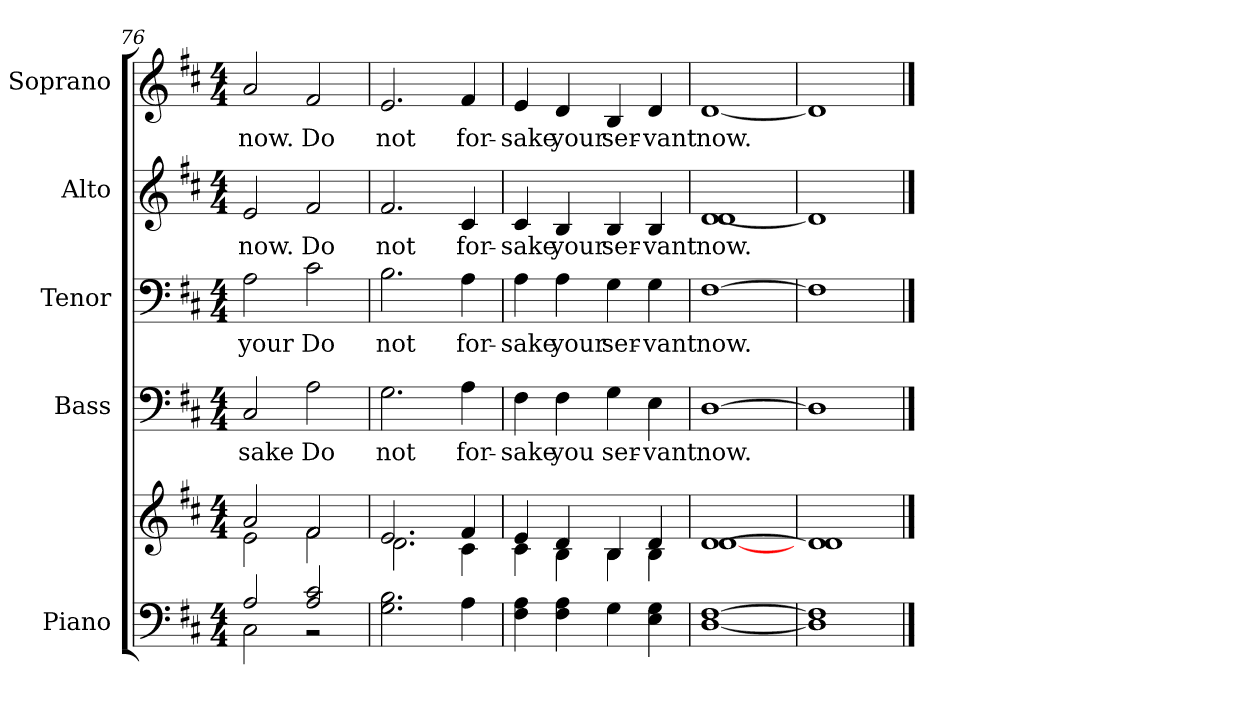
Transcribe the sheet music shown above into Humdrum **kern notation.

**kern	**kern	**kern	**text	**kern	**text	**kern	**text	**kern	**text
*part5	*part5	*part4	*part4	*part3	*part3	*part2	*part2	*part1	*part1
*staff6	*staff5	*staff4	*staff4	*staff3	*staff3	*staff2	*staff2	*staff1	*staff1
*I"Piano	*	*I"Bass	*	*I"Tenor	*	*I"Alto	*	*I"Soprano	*
*I'Pno.	*	*I'B.	*	*I'T.	*	*I'A.	*	*I'S.	*
!!LO:PB:g=z
*clefF4	*clefG2	*clefF4	*	*clefF4	*	*clefG2	*	*clefG2	*
*k[f#c#]	*k[f#c#]	*k[f#c#]	*	*k[f#c#]	*	*k[f#c#]	*	*k[f#c#]	*
*D:	*D:	*D:	*	*D:	*	*D:	*	*D:	*
*M4/4	*M4/4	*M4/4	*	*M4/4	*	*M4/4	*	*M4/4	*
=76	=76	=76	=76	=76	=76	=76	=76	=76	=76
*^	*^	*	*	*	*	*	*	*	*
!	!	!	!	!	!LO:LY:b:color=#000000	!	!	!	!	!	!
!	!	!	!	!	!	!	!LO:LY:b:color=#000000	!	!	!	!
!	!	!	!	!	!	!	!	!	!LO:LY:b:color=#000000	!	!
!	!	!	!	!	!	!	!	!	!	!	!LO:LY:b:color=#000000
2Ai/	2C#i\	2ai/	2ei\	2C#i/	-sake	2Ai\	your	2ei/	now.	2ai/	now.
!	!	!	!	!	!LO:LY:b:color=#000000	!	!	!	!	!	!
!	!	!	!	!	!	!	!LO:LY:b:color=#000000	!	!	!	!
!	!	!	!	!	!	!	!	!	!LO:LY:b:color=#000000	!	!
!	!	!	!	!	!	!	!	!	!	!	!LO:LY:b:color=#000000
2Ai/ 2c#i	2r	2f#i/	2f#i\	2Ai\	Do	2c#i\	Do	2f#i/	Do	2f#i/	Do
*v	*v	*	*	*	*	*	*	*	*	*	*
=77	=77	=77	=77	=77	=77	=77	=77	=77	=77	=77
*^	*	*	*	*	*	*	*	*	*	*
!	!	!	!	!	!LO:LY:b:color=#000000	!	!	!	!	!	!
*v	*v	*	*	*	*	*	*	*	*	*	*
*^	*	*	*	*	*	*	*	*	*	*
!	!	!	!	!	!	!	!LO:LY:b:color=#000000	!	!	!	!
*v	*v	*	*	*	*	*	*	*	*	*	*
*^	*	*	*	*	*	*	*	*	*	*
!	!	!	!	!	!	!	!	!	!LO:LY:b:color=#000000	!	!
*v	*v	*	*	*	*	*	*	*	*	*	*
*^	*	*	*	*	*	*	*	*	*	*
!	!	!	!	!	!	!	!	!	!	!	!LO:LY:b:color=#000000
*v	*v	*	*	*	*	*	*	*	*	*	*
2.Gi\ 2.Bi	2.ei/	2.di\	2.Gi\	not	2.Bi\	not	2.f#i/	not	2.ei/	not
!	!	!	!	!LO:LY:b:color=#000000	!	!	!	!	!	!
!	!	!	!	!	!	!LO:LY:b:color=#000000	!	!	!	!
!	!	!	!	!	!	!	!	!LO:LY:b:color=#000000	!	!
!	!	!	!	!	!	!	!	!	!	!LO:LY:b:color=#000000
4Ai\	4f#i/	4c#i\	4Ai\	for-	4Ai\	for-	4c#i/	for-	4f#i/	for-
=78	=78	=78	=78	=78	=78	=78	=78	=78	=78	=78
!	!	!	!	!LO:LY:b:color=#000000	!	!	!	!	!	!
!	!	!	!	!	!	!LO:LY:b:color=#000000	!	!	!	!
!	!	!	!	!	!	!	!	!LO:LY:b:color=#000000	!	!
!	!	!	!	!	!	!	!	!	!	!LO:LY:b:color=#000000
4F#i\ 4Ai	4ei/	4c#i\	4F#i\	-sake	4Ai\	-sake	4c#i/	-sake	4ei/	-sake
!	!	!	!	!LO:LY:b:color=#000000	!	!	!	!	!	!
!	!	!	!	!	!	!LO:LY:b:color=#000000	!	!	!	!
!	!	!	!	!	!	!	!	!LO:LY:b:color=#000000	!	!
!	!	!	!	!	!	!	!	!	!	!LO:LY:b:color=#000000
4F#i\ 4Ai	4di/	4Bi\	4F#i\	you	4Ai\	your	4Bi/	your	4di/	your
!	!	!	!	!LO:LY:b:color=#000000	!	!	!	!	!	!
!	!	!	!	!	!	!LO:LY:b:color=#000000	!	!	!	!
!	!	!	!	!	!	!	!	!LO:LY:b:color=#000000	!	!
!	!	!	!	!	!	!	!	!	!	!LO:LY:b:color=#000000
4Gi\	4Bi/	4Bi\	4Gi\	ser-	4Gi\	ser-	4Bi/	ser-	4Bi/	ser-
!	!	!	!	!LO:LY:b:color=#000000	!	!	!	!	!	!
!	!	!	!	!	!	!LO:LY:b:color=#000000	!	!	!	!
!	!	!	!	!	!	!	!	!LO:LY:b:color=#000000	!	!
!	!	!	!	!	!	!	!	!	!	!LO:LY:b:color=#000000
4Ei\ 4Gi	4di/	4Bi\	4Ei\	-vant	4Gi\	-vant	4Bi/	-vant	4di/	-vant
=79	=79	=79	=79	=79	=79	=79	=79	=79	=79	=79
!	!	!	!	!LO:LY:b:color=#000000	!	!	!	!	!	!
!	!	!	!	!	!	!LO:LY:b:color=#000000	!	!	!	!
!	!	!	!	!	!	!	!	!LO:LY:b:color=#000000	!	!
!	!	!	!	!	!	!	!	!	!	!LO:LY:b:color=#000000
[<1Di [>1F#i	[>1di	[<1di	[>1Di	now.	[>1F#i	now.	[<1di 1di	now.	[>1di	now.
*	*v	*v	*	*	*	*	*	*	*	*
=80	=80	=80	=80	=80	=80	=80	=80	=80	=80
1Di] 1F#i]	1di] 1di	1Di]	.	1F#i]	.	1di]	.	1di]	.
==	==	==	==	==	==	==	==	==	==
*-	*-	*-	*-	*-	*-	*-	*-	*-	*-
